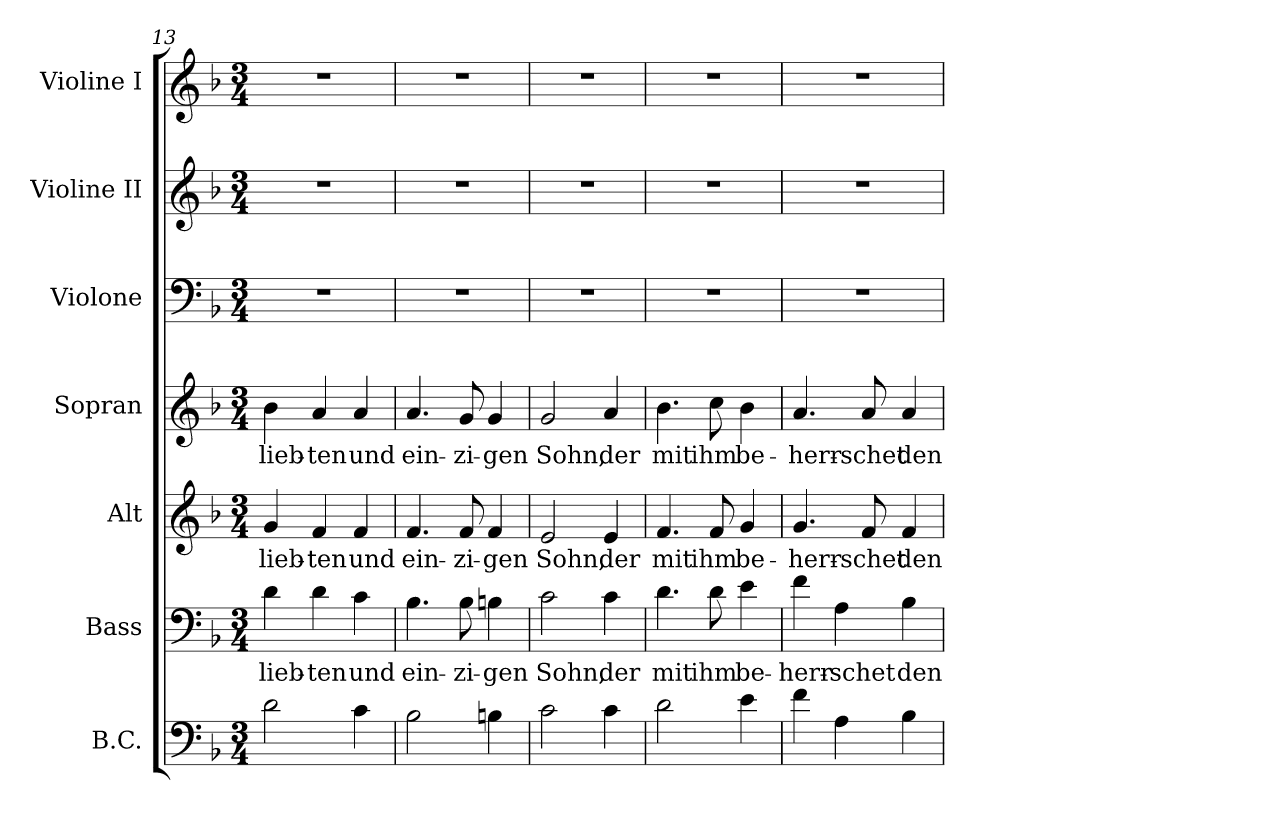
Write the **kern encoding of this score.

**kern	**kern	**text	**kern	**text	**kern	**text	**kern	**kern	**kern
*part7	*part6	*part6	*part5	*part5	*part4	*part4	*part3	*part2	*part1
*staff7	*staff6	*staff6	*staff5	*staff5	*staff4	*staff4	*staff3	*staff2	*staff1
*I"B.C.	*I"Bass	*	*I"Alt	*	*I"Sopran	*	*I"Violone	*I"Violine II	*I"Violine I
*	*I'B.	*	*I'A.	*	*I'S.	*	*	*I'Vln. II	*I'Vln. I
*clefF4	*clefF4	*	*clefG2	*	*clefG2	*	*clefF4	*clefG2	*clefG2
*k[b-]	*k[b-]	*	*k[b-]	*	*k[b-]	*	*k[b-]	*k[b-]	*k[b-]
*F:	*F:	*	*F:	*	*F:	*	*F:	*F:	*F:
*M3/4	*M3/4	*	*M3/4	*	*M3/4	*	*M3/4	*M3/4	*M3/4
=13	=13	=13	=13	=13	=13	=13	=13	=13	=13
!	!	!LO:LY:b:color=#000000	!	!	!	!	!	!	!
!	!	!	!	!LO:LY:b:color=#000000	!	!	!	!	!
!	!	!	!	!	!	!LO:LY:b:color=#000000	!LO:N:vis=1	!LO:N:vis=1	!LO:N:vis=1
2di\	4di\	-lieb-	4gi/	-lieb-	4b-i\	-lieb-	2.r	2.r	2.r
!	!	!LO:LY:b:color=#000000	!	!	!	!	!	!	!
!	!	!	!	!LO:LY:b:color=#000000	!	!	!	!	!
!	!	!	!	!	!	!LO:LY:b:color=#000000	!	!	!
.	4di\	-ten	4fi/	-ten	4ai/	-ten	.	.	.
!	!	!LO:LY:b:color=#000000	!	!	!	!	!	!	!
!	!	!	!	!LO:LY:b:color=#000000	!	!	!	!	!
!	!	!	!	!	!	!LO:LY:b:color=#000000	!	!	!
4ci\	4ci\	und	4fi/	und	4ai/	und	.	.	.
!!LO:PB:g=z
=14	=14	=14	=14	=14	=14	=14	=14	=14	=14
!	!	!LO:LY:b:color=#000000	!	!	!	!	!	!	!
!	!	!	!	!LO:LY:b:color=#000000	!	!	!	!	!
!	!	!	!	!	!	!LO:LY:b:color=#000000	!LO:N:vis=1	!LO:N:vis=1	!LO:N:vis=1
2B-i\	4.B-i\	ein-	4.fi/	ein-	4.ai/	ein-	2.r	2.r	2.r
!	!	!LO:LY:b:color=#000000	!	!	!	!	!	!	!
!	!	!	!	!LO:LY:b:color=#000000	!	!	!	!	!
!	!	!	!	!	!	!LO:LY:b:color=#000000	!	!	!
.	8B-i\	-zi-	8fi/	-zi-	8gi/	-zi-	.	.	.
!	!	!LO:LY:b:color=#000000	!	!	!	!	!	!	!
!	!	!	!	!LO:LY:b:color=#000000	!	!	!	!	!
!	!	!	!	!	!	!LO:LY:b:color=#000000	!	!	!
4Bni\	4Bni\	-gen	4fi/	-gen	4gi/	-gen	.	.	.
=15	=15	=15	=15	=15	=15	=15	=15	=15	=15
!	!	!LO:LY:b:color=#000000	!	!	!	!	!	!	!
!	!	!	!	!LO:LY:b:color=#000000	!	!	!	!	!
!	!	!	!	!	!	!LO:LY:b:color=#000000	!LO:N:vis=1	!LO:N:vis=1	!LO:N:vis=1
2ci\	2ci\	Sohn,	2ei/	Sohn,	2gi/	Sohn,	2.r	2.r	2.r
!	!	!LO:LY:b:color=#000000	!	!	!	!	!	!	!
!	!	!	!	!LO:LY:b:color=#000000	!	!	!	!	!
!	!	!	!	!	!	!LO:LY:b:color=#000000	!	!	!
4ci\	4ci\	der	4ei/	der	4ai/	der	.	.	.
=16	=16	=16	=16	=16	=16	=16	=16	=16	=16
!	!	!LO:LY:b:color=#000000	!	!	!	!	!	!	!
!	!	!	!	!LO:LY:b:color=#000000	!	!	!	!	!
!	!	!	!	!	!	!LO:LY:b:color=#000000	!LO:N:vis=1	!LO:N:vis=1	!LO:N:vis=1
2di\	4.di\	mit	4.fi/	mit	4.b-i\	mit	2.r	2.r	2.r
!	!	!LO:LY:b:color=#000000	!	!	!	!	!	!	!
!	!	!	!	!LO:LY:b:color=#000000	!	!	!	!	!
!	!	!	!	!	!	!LO:LY:b:color=#000000	!	!	!
.	8di\	ihm	8fi/	ihm	8cci\	ihm	.	.	.
!	!	!LO:LY:b:color=#000000	!	!	!	!	!	!	!
!	!	!	!	!LO:LY:b:color=#000000	!	!	!	!	!
!	!	!	!	!	!	!LO:LY:b:color=#000000	!	!	!
4ei\	4ei\	be-	4gi/	be-	4b-i\	be-	.	.	.
=17	=17	=17	=17	=17	=17	=17	=17	=17	=17
!	!	!LO:LY:b:color=#000000	!	!	!	!	!	!	!
!	!	!	!	!LO:LY:b:color=#000000	!	!	!	!	!
!	!	!	!	!	!	!LO:LY:b:color=#000000	!LO:N:vis=1	!LO:N:vis=1	!LO:N:vis=1
4fi\	4fi\	-herr-	4.gi/	-herr-	4.ai/	-herr-	2.r	2.r	2.r
!	!	!LO:LY:b:color=#000000	!	!	!	!	!	!	!
4Ai\	4Ai\	-schet	.	.	.	.	.	.	.
!	!	!	!	!LO:LY:b:color=#000000	!	!	!	!	!
!	!	!	!	!	!	!LO:LY:b:color=#000000	!	!	!
.	.	.	8fi/	-schet	8ai/	-schet	.	.	.
!	!	!LO:LY:b:color=#000000	!	!	!	!	!	!	!
!	!	!	!	!LO:LY:b:color=#000000	!	!	!	!	!
!	!	!	!	!	!	!LO:LY:b:color=#000000	!	!	!
4B-i\	4B-i\	den	4fi/	den	4ai/	den	.	.	.
=	=	=	=	=	=	=	=	=	=
*-	*-	*-	*-	*-	*-	*-	*-	*-	*-
